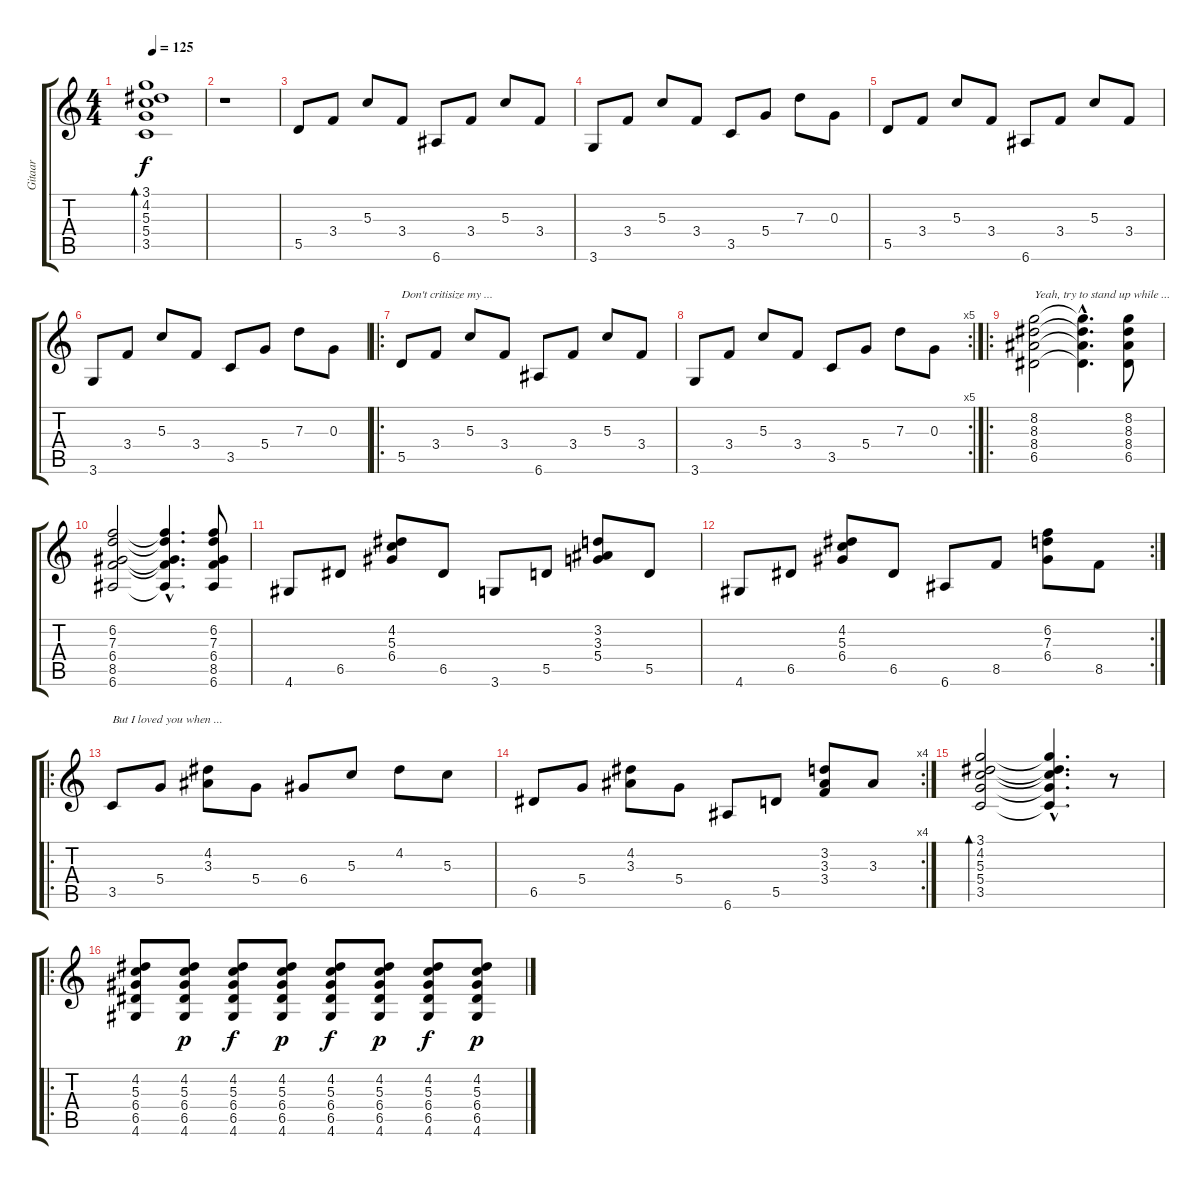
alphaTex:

\track ("Gitaar" "Gitaar") {instrument acousticguitarsteel}
\staff {score tabs}
\tuning (E4 B3 G3 D3 A2 E2) {hide}
\ts (4 4)
\tempo 125
\clef g2
\ks c
(3.1 4.2 5.3 5.4 3.5).1{bd 240 dy f} |
r.1 |
5.5.8 3.4.8 5.3.8 3.4.8 6.6.8 3.4.8 5.3.8 3.4.8 |
3.6.8 3.4.8 5.3.8 3.4.8 3.5.8 5.4.8 7.3.8 0.3.8 |
5.5.8 3.4.8 5.3.8 3.4.8 6.6.8 3.4.8 5.3.8 3.4.8 |
3.6.8 3.4.8 5.3.8 3.4.8 3.5.8 5.4.8 7.3.8 0.3.8 |
\ro
5.5.8{txt "Don't critisize my ..."} 3.4.8 5.3.8 3.4.8 6.6.8 3.4.8 5.3.8 3.4.8 |
\rc 5
3.6.8 3.4.8 5.3.8 3.4.8 3.5.8 5.4.8 7.3.8 0.3.8 |
\ro
(8.2 8.3 8.4 6.5).2{txt "Yeah, try to stand up while ..."} (8.2{hac t} 8.3{hac t} 8.4{hac t} 6.5{hac t}).4{d} (8.2 8.3 8.4 6.5).8 |
(6.2 7.3 6.4 8.5 6.6).2 (6.2{hac t} 7.3{hac t} 6.4{hac t} 8.5{hac t} 6.6{hac t}).4{d} (6.2 7.3 6.4 8.5 6.6).8 |
4.6.8 6.5.8 (4.2 5.3 6.4).8 6.5.8 3.6.8 5.5.8 (3.2 3.3 5.4).8 5.5.8 |
\rc 2
4.6.8 6.5.8 (4.2 5.3 6.4).8 6.5.8 6.6.8 8.5.8 (6.2 7.3 6.4).8 8.5.8 |
\ro
3.5.8{txt "But I loved you when ..."} 5.4.8 (4.2 3.3).8 5.4.8 6.4.8 5.3.8 4.2.8 5.3.8 |
\rc 4
6.5.8 5.4.8 (4.2 3.3).8 5.4.8 6.6.8 5.5.8 (3.2 3.3 3.4).8 3.3.8 |
(3.1 4.2 5.3 5.4 3.5).2{bd 240} (3.1{hac t} 4.2{hac t} 5.3{hac t} 5.4{hac t} 3.5{hac t}).4{d} r.8 |
\ro
(4.2 5.3 6.4 6.5 4.6).8 (4.2 5.3 6.4 6.5 4.6).8{dy p} (4.2 5.3 6.4 6.5 4.6).8{dy f} (4.2 5.3 6.4 6.5 4.6).8{dy p} (4.2 5.3 6.4 6.5 4.6).8{dy f} (4.2 5.3 6.4 6.5 4.6).8{dy p} (4.2 5.3 6.4 6.5 4.6).8{dy f} (4.2 5.3 6.4 6.5 4.6).8{dy p}
